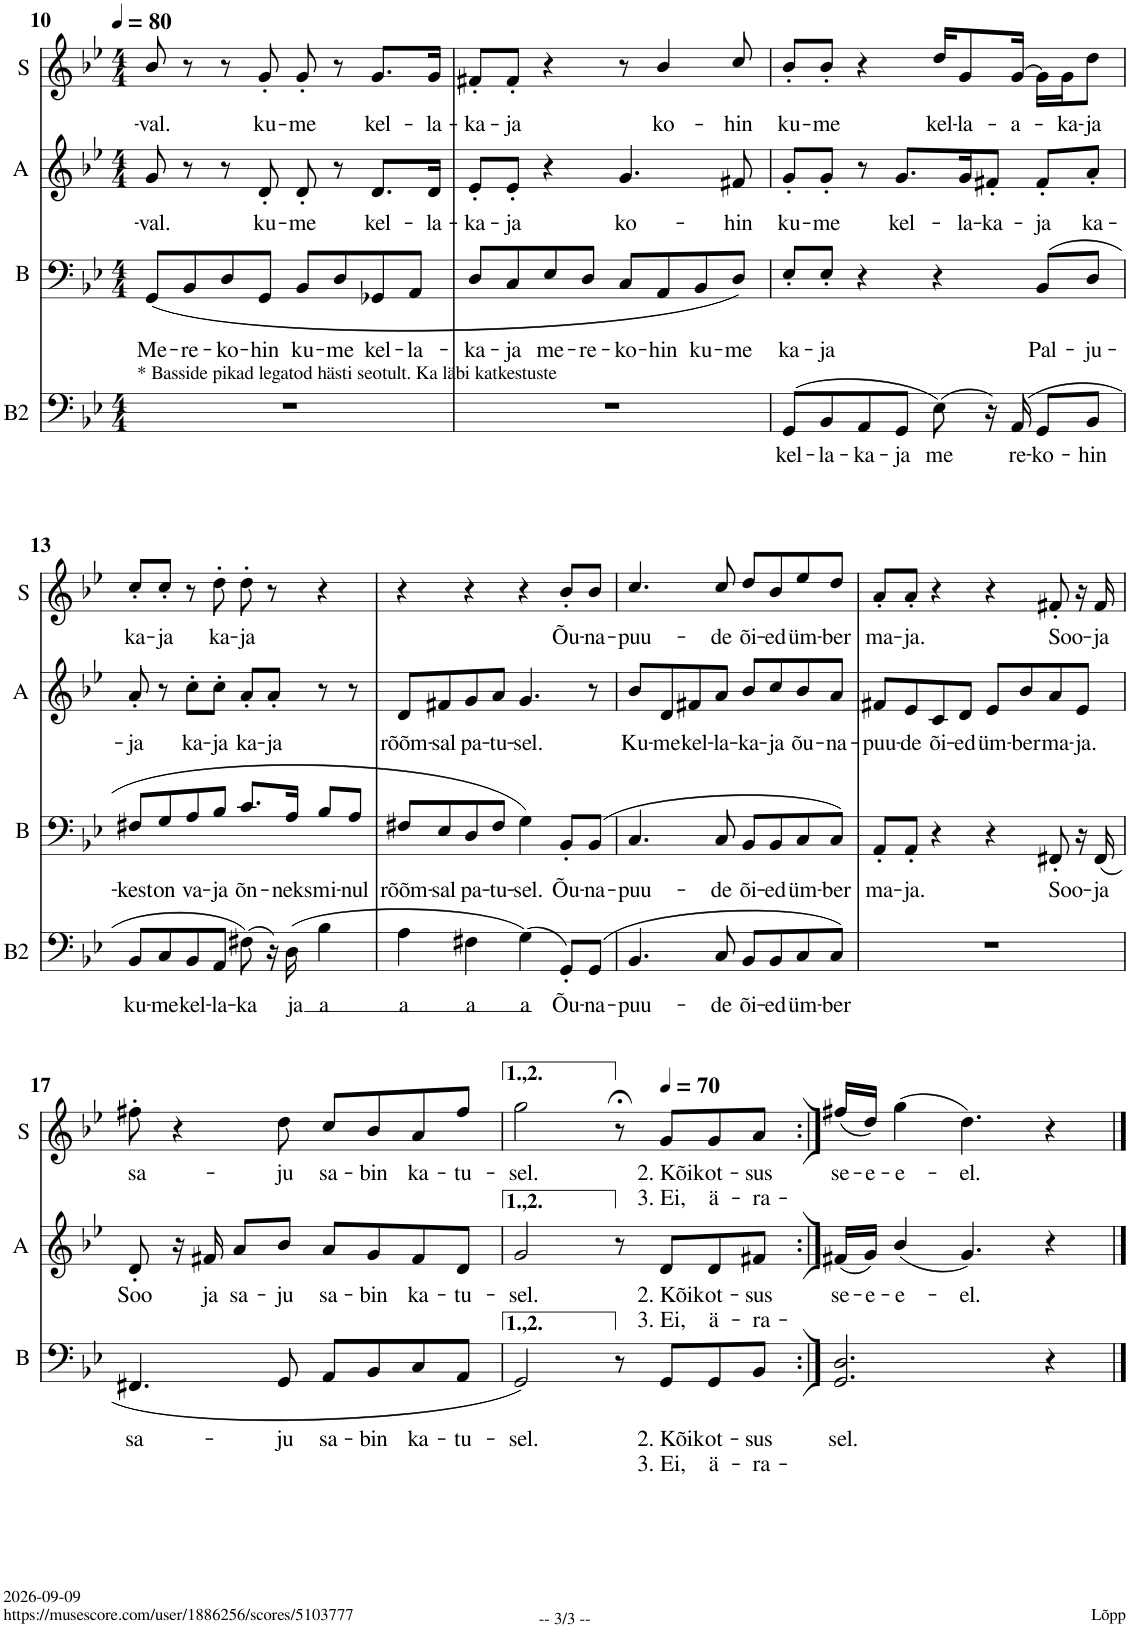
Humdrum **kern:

**kern	**text	**kern	**text	**text	**kern	**text	**text	**kern	**text	**text
*part4	*part4	*part3	*part3	*part3	*part2	*part2	*part2	*part1	*part1	*part1
*staff4	*staff4	*staff3	*staff3	*staff3	*staff2	*staff2	*staff2	*staff1	*staff1	*staff1
*I"B2	*	*I"B	*	*	*I"A	*	*	*I"Flute / Unison	*	*
*I'B2	*	*I'B	*	*	*I'A	*	*	*	*	*
!!LO:PB:g=z
*clefF4	*	*clefF4	*	*	*clefG2	*	*	*clefG2	*	*
*	*	*	*	*	*Trd1c2	*	*	*	*	*
*k[b-e-]	*	*k[b-e-]	*	*	*k[b-e-]	*	*	*k[b-e-]	*	*
*M4/4	*	*M4/4	*	*	*M4/4	*	*	*M4/4	*	*
*MM80	*	*MM80	*	*	*MM80	*	*	*MM80	*	*
=10	=10	=10	=10	=10	=10	=10	=10	=10	=10	=10
!	!	!LO:TX:b:t=* Basside pikad legatod hästi seotult. Ka läbi katkestuste	!	!	!	!	!	!	!	!
!	!	!	!LO:LY:b	!	!	!LO:LY:b	!	!	!LO:LY:b	!
1r	.	(8GG/L	Me-	.	8g/	-val.	.	8b-/	-val.	.
!	!	!	!LO:LY:b	!	!	!	!	!	!	!
.	.	8BB-/	-re-	.	8r	.	.	8r	.	.
!	!	!	!LO:LY:b	!	!	!	!	!	!	!
.	.	8D/	-ko-	.	8r	.	.	8r	.	.
!	!	!	!LO:LY:b	!	!	!LO:LY:b	!	!	!LO:LY:b	!
.	.	8GG/J	-hin	.	8d'/	ku-	.	8g'/	ku-	.
!	!	!	!LO:LY:b	!	!	!LO:LY:b	!	!	!LO:LY:b	!
.	.	8BB-/L	ku-	.	8d'/	-me	.	8g'/	-me	.
!	!	!	!LO:LY:b	!	!	!	!	!	!	!
.	.	8D/	-me	.	8r	.	.	8r	.	.
!	!	!	!LO:LY:b	!	!	!LO:LY:b	!	!	!LO:LY:b	!
.	.	8GG-X/	kel-	.	8.d/L	kel-	.	8.g/L	kel-	.
!	!	!	!LO:LY:b	!	!	!	!	!	!	!
.	.	8AA/J	-la-	.	.	.	.	.	.	.
!	!	!	!	!	!	!LO:LY:b	!	!	!LO:LY:b	!
.	.	.	.	.	16d/Jk	-la-	.	16g/Jk	-la-	.
=11	=11	=11	=11	=11	=11	=11	=11	=11	=11	=11
!	!	!	!LO:LY:b	!	!	!LO:LY:b	!	!	!LO:LY:b	!
1r	.	8D/L	-ka-	.	8e-'/L	-ka-	.	8f#X'/L	-ka-	.
!	!	!	!LO:LY:b	!	!	!LO:LY:b	!	!	!LO:LY:b	!
.	.	8C/	-ja	.	8e-'/J	-ja	.	8f#'/J	-ja	.
!	!	!	!LO:LY:b	!	!	!	!	!	!	!
.	.	8E-/	me-	.	4r	.	.	4r	.	.
!	!	!	!LO:LY:b	!	!	!	!	!	!	!
.	.	8D/J	-re-	.	.	.	.	.	.	.
!	!	!	!LO:LY:b	!	!	!LO:LY:b	!	!	!	!
.	.	8C/L	-ko-	.	4.g/	ko-	.	8r	.	.
!	!	!	!LO:LY:b	!	!	!	!	!	!LO:LY:b	!
.	.	8AA/	-hin	.	.	.	.	4b-/	ko-	.
!	!	!	!LO:LY:b	!	!	!	!	!	!	!
.	.	8BB-/	ku-	.	.	.	.	.	.	.
!	!	!	!LO:LY:b	!	!	!LO:LY:b	!	!	!LO:LY:b	!
.	.	8D/J)	-me	.	8f#X/	-hin	.	8cc/	-hin	.
=12	=12	=12	=12	=12	=12	=12	=12	=12	=12	=12
!	!LO:LY:b	!	!LO:LY:b	!	!	!LO:LY:b	!	!	!LO:LY:b	!
(8GG/L	kel-	8E-'/L	ka-	.	8g'/L	ku-	.	8b-'/L	ku-	.
!	!LO:LY:b	!	!LO:LY:b	!	!	!LO:LY:b	!	!	!LO:LY:b	!
8BB-/	-la-	8E-'/J	-ja	.	8g'/J	-me	.	8b-'/J	-me	.
!	!LO:LY:b	!	!	!	!	!	!	!	!	!
8AA/	-ka-	4r	.	.	8r	.	.	4r	.	.
!	!LO:LY:b	!	!	!	!	!LO:LY:b	!	!	!	!
8GG/J	-ja	.	.	.	8.g/L	kel-	.	.	.	.
!	!LO:LY:b	!	!	!	!	!	!	!	!LO:LY:b	!
(8E-\)	me	4r	.	.	.	.	.	16dd/KL	kel-	.
!	!	!	!	!	!	!LO:LY:b	!	!	!LO:LY:b	!
.	.	.	.	.	16g/K	-la-	.	8g/	-la-	.
!	!	!	!	!	!	!LO:LY:b	!	!	!	!
16r)	.	.	.	.	8f#X'/J	-ka-	.	.	.	.
!	!LO:LY:b	!	!	!	!	!	!	!	!LO:LY:b	!
(>16AA/	re-	.	.	.	.	.	.	[16g/Jk	-a-	.
!	!LO:LY:b	!	!LO:LY:b	!	!	!LO:LY:b	!	!	!	!
8GG/L	-ko-	(8BB-/L	Pal-	.	8f#'/L	-ja	.	16g\LL]	.	.
!	!	!	!	!	!	!	!	!	!LO:LY:b	!
.	.	.	.	.	.	.	.	16g\J	-ka-	.
!	!LO:LY:b	!	!LO:LY:b	!	!	!LO:LY:b	!	!	!LO:LY:b	!
8BB-/J	-hin	8D/J	-ju-	.	8a'/J	ka-	.	8dd\J	-ja	.
!!LO:LB:g=z
=13	=13	=13	=13	=13	=13	=13	=13	=13	=13	=13
!	!LO:LY:b	!	!LO:LY:b	!	!	!LO:LY:b	!	!	!LO:LY:b	!
8BB-/L	ku-	8F#X/L	-kest	.	8a'/	-ja	.	8cc'/L	ka-	.
!	!LO:LY:b	!	!LO:LY:b	!	!	!	!	!	!LO:LY:b	!
8C/	-me	8G/	on	.	8r	.	.	8cc'/J	-ja	.
!	!LO:LY:b	!	!LO:LY:b	!	!	!LO:LY:b	!	!	!	!
8BB-/	kel-	8A/	va-	.	8cc'\L	ka-	.	8r	.	.
!	!LO:LY:b	!	!LO:LY:b	!	!	!LO:LY:b	!	!	!LO:LY:b	!
8AA/J	-la-	8B-/J	-ja	.	8cc'\J	-ja	.	8dd'\	ka-	.
!	!LO:LY:b	!	!LO:LY:b	!	!	!LO:LY:b	!	!	!LO:LY:b	!
(8F#X\)	-ka	8.c/L	õn-	.	8a'/L	ka-	.	8dd'\	-ja	.
!	!	!	!	!	!	!LO:LY:b	!	!	!	!
16r)	.	.	.	.	8a'/J	-ja	.	8r	.	.
!	!LO:LY:b	!	!LO:LY:b	!	!	!	!	!	!	!
(16D\	ja	16A/Jk	-neks	.	.	.	.	.	.	.
!	!LO:LY:b	!	!LO:LY:b	!	!	!	!	!	!	!
4B-\	a	8B-/L	mi-	.	8r	.	.	4r	.	.
!	!	!	!LO:LY:b	!	!	!	!	!	!	!
.	.	8A/J	-nul	.	8r	.	.	.	.	.
=14	=14	=14	=14	=14	=14	=14	=14	=14	=14	=14
!	!LO:LY:b	!	!LO:LY:b	!	!	!LO:LY:b	!	!	!	!
4A\	a	8F#X/L	rõõm-	.	8d/L	rõõm-	.	4r	.	.
!	!	!	!LO:LY:b	!	!	!LO:LY:b	!	!	!	!
.	.	8E-/	-sal	.	8f#X/	-sal	.	.	.	.
!	!LO:LY:b	!	!LO:LY:b	!	!	!LO:LY:b	!	!	!	!
4F#X\	a	8D/	pa-	.	8g/	pa-	.	4r	.	.
!	!	!	!LO:LY:b	!	!	!LO:LY:b	!	!	!	!
.	.	8F#/J	tu-	.	8a/J	-tu-	.	.	.	.
!	!LO:LY:b	!	!LO:LY:b	!	!	!LO:LY:b	!	!	!	!
(4G\)	a	4G\)	-sel.	.	4.g/	sel.	.	4r	.	.
!	!LO:LY:b	!	!LO:LY:b	!	!	!	!	!	!LO:LY:b	!
8GG'/L)	Õu-	8BB-'/L	Õu-	.	.	.	.	8b-'/L	Õu-	.
!	!LO:LY:b	!	!LO:LY:b	!	!	!	!	!	!LO:LY:b	!
(>8GG/J	-na-	(>8BB-/J	-na-	.	8r	.	.	8b-/J	-na-	.
=15	=15	=15	=15	=15	=15	=15	=15	=15	=15	=15
!	!LO:LY:b	!	!LO:LY:b	!	!	!LO:LY:b	!	!	!LO:LY:b	!
4.BB-/	-puu-	4.C/	-puu-	.	8b-/L	Ku-	.	4.cc/	-puu-	.
!	!	!	!	!	!	!LO:LY:b	!	!	!	!
.	.	.	.	.	8d/	-me	.	.	.	.
!	!	!	!	!	!	!LO:LY:b	!	!	!	!
.	.	.	.	.	8f#X/	kel-	.	.	.	.
!	!LO:LY:b	!	!LO:LY:b	!	!	!LO:LY:b	!	!	!LO:LY:b	!
8C/	-de	8C/	-de	.	8a/J	-la-	.	8cc/	-de	.
!	!LO:LY:b	!	!LO:LY:b	!	!	!LO:LY:b	!	!	!LO:LY:b	!
8BB-/L	õi-	8BB-/L	õi-	.	8b-/L	-ka-	.	8dd/L	õi-	.
!	!LO:LY:b	!	!LO:LY:b	!	!	!LO:LY:b	!	!	!LO:LY:b	!
8BB-/	-ed	8BB-/	-ed	.	8cc/	-ja	.	8b-/	-ed	.
!	!LO:LY:b	!	!LO:LY:b	!	!	!LO:LY:b	!	!	!LO:LY:b	!
8C/	üm-	8C/	üm-	.	8b-/	õu-	.	8ee-/	üm-	.
!	!LO:LY:b	!	!LO:LY:b	!	!	!LO:LY:b	!	!	!LO:LY:b	!
8C/J)	-ber	8C/J)	-ber	.	8a/J	-na-	.	8dd/J	-ber	.
=16	=16	=16	=16	=16	=16	=16	=16	=16	=16	=16
!	!	!	!LO:LY:b	!	!	!LO:LY:b	!	!	!LO:LY:b	!
1r	.	8AA'/L	ma-	.	8f#X/L	-puu-	.	8a'/L	ma-	.
!	!	!	!LO:LY:b	!	!	!LO:LY:b	!	!	!LO:LY:b	!
.	.	8AA'/J	-ja.	.	8e-/	-de	.	8a'/J	-ja.	.
!	!	!	!	!	!	!LO:LY:b	!	!	!	!
.	.	4r	.	.	8c/	õi-	.	4r	.	.
!	!	!	!	!	!	!LO:LY:b	!	!	!	!
.	.	.	.	.	8d/J	-ed	.	.	.	.
!	!	!	!	!	!	!LO:LY:b	!	!	!	!
.	.	4r	.	.	8e-/L	üm-	.	4r	.	.
!	!	!	!	!	!	!LO:LY:b	!	!	!	!
.	.	.	.	.	8b-/	-ber	.	.	.	.
!	!	!	!LO:LY:b	!	!	!LO:LY:b	!	!	!LO:LY:b	!
.	.	8FF#X'/	Soo-	.	8a/	ma-	.	8f#X'/	Soo-	.
!	!	!	!	!	!	!LO:LY:b	!	!	!	!
.	.	16r	.	.	8e-/J	-ja.	.	16r	.	.
!	!	!	!LO:LY:b	!	!	!	!	!	!LO:LY:b	!
.	.	(16FF#/	-ja	.	.	.	.	16f#/	-ja	.
!!LO:LB:g=z
=17	=17	=17	=17	=17	=17	=17	=17	=17	=17	=17
!	!	!	!LO:LY:b	!	!	!LO:LY:b	!	!	!LO:LY:b	!
1r	.	4.FF#X/	sa-	.	8d'/	Soo	.	8ff#X'\	sa-	.
.	.	.	.	.	16r	.	.	4r	.	.
!	!	!	!	!	!	!LO:LY:b	!	!	!	!
.	.	.	.	.	16f#X/	ja	.	.	.	.
!	!	!	!	!	!	!LO:LY:b	!	!	!	!
.	.	.	.	.	8a/L	sa-	.	.	.	.
!	!	!	!LO:LY:b	!	!	!LO:LY:b	!	!	!LO:LY:b	!
.	.	8GG/	-ju	.	8b-/J	-ju	.	8dd\	-ju	.
!	!	!	!LO:LY:b	!	!	!LO:LY:b	!	!	!LO:LY:b	!
.	.	8AA/L	sa-	.	8a/L	sa-	.	8cc/L	-sa-	.
!	!	!	!LO:LY:b	!	!	!LO:LY:b	!	!	!LO:LY:b	!
.	.	8BB-/	-bin	.	8g/	-bin	.	8b-/	-bin	.
!	!	!	!LO:LY:b	!	!	!LO:LY:b	!	!	!LO:LY:b	!
.	.	8C/	ka-	.	8f#/	ka-	.	8a/	ka-	.
!	!	!	!LO:LY:b	!	!	!LO:LY:b	!	!	!LO:LY:b	!
.	.	8AA/J	-tu-	.	8d/J	-tu-	.	8ff#/J	-tu-	.
=18	=18	=18	=18	=18	=18	=18	=18	=18	=18	=18
!	!	!	!LO:LY:b	!	!	!LO:LY:b	!	!	!LO:LY:b	!
1r	.	2GG/)	-sel.	.	2g/	-sel.	.	2gg\	-sel.	.
.	.	8r	.	.	8r	.	.	8r;<	.	.
*	*	*	*	*	*	*	*	*MM70	*	*
!	!	!	!LO:LY:b	!LO:LY:b	!	!LO:LY:b	!LO:LY:b	!	!LO:LY:b	!LO:LY:b
.	.	8GG/L	2. Kõik	3. Ei,	8d/L	2. Kõik	3. Ei,	8g/L	2. Kõik	3. Ei,
!	!	!	!LO:LY:b	!LO:LY:b	!	!LO:LY:b	!LO:LY:b	!	!LO:LY:b	!LO:LY:b
.	.	8GG/	ot-	ä-	8d/	ot-	ä-	8g/	ot-	ä-
!	!	!	!LO:LY:b	!LO:LY:b	!	!LO:LY:b	!LO:LY:b	!	!LO:LY:b	!LO:LY:b
.	.	8BB-/J	-sus	-ra-	8f#X/J	-sus	-ra-	8a/J	-sus	-ra-
=19:|!	=19:|!	=19:|!	=19:|!	=19:|!	=19:|!	=19:|!	=19:|!	=19:|!	=19:|!	=19:|!
!	!	!	!LO:LY:b	!	!	!LO:LY:b	!	!	!LO:LY:b	!
1r	.	2.GG/ 2.D/	sel.	.	(16f#X/LL	se-	.	(16ff#X/LL	se-	.
!	!	!	!	!	!	!LO:LY:b	!	!	!LO:LY:b	!
.	.	.	.	.	16g/JJ)	-e-	.	16dd/JJ)	-e-	.
!	!	!	!	!	!	!LO:LY:b	!	!	!LO:LY:b	!
.	.	.	.	.	(4b-/	-e-	.	(4gg\	-e-	.
!	!	!	!	!	!	!LO:LY:b	!	!	!LO:LY:b	!
.	.	.	.	.	4.g/)	-el.	.	4.dd\)	-el.	.
.	.	4r	.	.	4r	.	.	4r	.	.
==	==	==	==	==	==	==	==	==	==	==
*-	*-	*-	*-	*-	*-	*-	*-	*-	*-	*-
